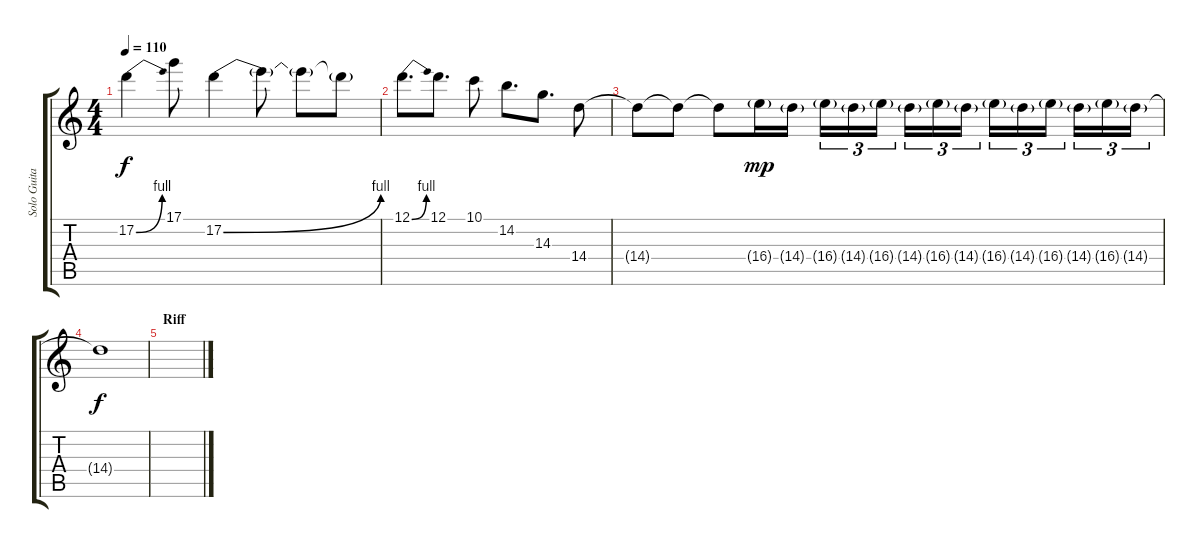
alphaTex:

\track ("Solo Guitar" "Solo Guita") {instrument distortionguitar}
\staff {score tabs}
\tuning (D4 A3 F3 C3 G2 D2) {hide}
\ts (4 4)
\tempo 110
\clef g2
\ks c
17.2{be (bend 0 0 60 4)}.4{dy f} 17.1.8 17.2{be (bend 0 0 60 4)}.4 17.2{t}.8 17.2{t}.8 17.2{t}.8 |
12.1{be (bend 0 0 60 4)}.8{d} 12.1.8{d} 10.1.8 14.2.8{d} 14.3.8{d} 14.4.8 |
14.4{t}.8 14.4{t}.8 14.4{t}.8 16.4{g}.16{dy mp} 14.4{g}.16 16.4{g}.16{tu (3 2)} 14.4{g}.16{tu (3 2)} 16.4{g}.16{tu (3 2) beam splitsecondary} 14.4{g}.16{tu (3 2)} 16.4{g}.16{tu (3 2)} 14.4{g}.16{tu (3 2)} 16.4{g}.16{tu (3 2)} 14.4{g}.16{tu (3 2)} 16.4{g}.16{tu (3 2) beam splitsecondary} 14.4{g}.16{tu (3 2)} 16.4{g}.16{tu (3 2)} 14.4{g}.16{tu (3 2)} |
14.4{t}.1{dy f} |
\section ("" "Riff")
